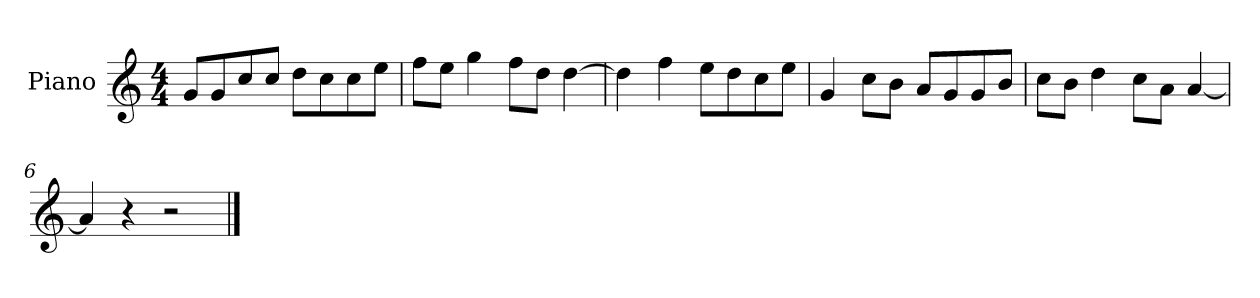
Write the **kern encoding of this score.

**kern
*part1
*staff1
*I"Piano
*I'P-no
*clefG2
*k[]
*M4/4
*MM90
=1
8g/L
8g/
8cc/
8cc/J
8dd\L
8cc\
8cc\
8ee\J
=2
8ff\L
8ee\J
4gg\
8ff\L
8dd\J
[4dd\
=3
4dd\]
4ff\
8ee\L
8dd\
8cc\
8ee\J
=4
4g/
8cc\L
8b\J
8a/L
8g/
8g/
8b/J
=5
8cc\L
8b\J
4dd\
8cc\L
8a\J
[4a/
=6
4a/]
4r
2r
==
*-
